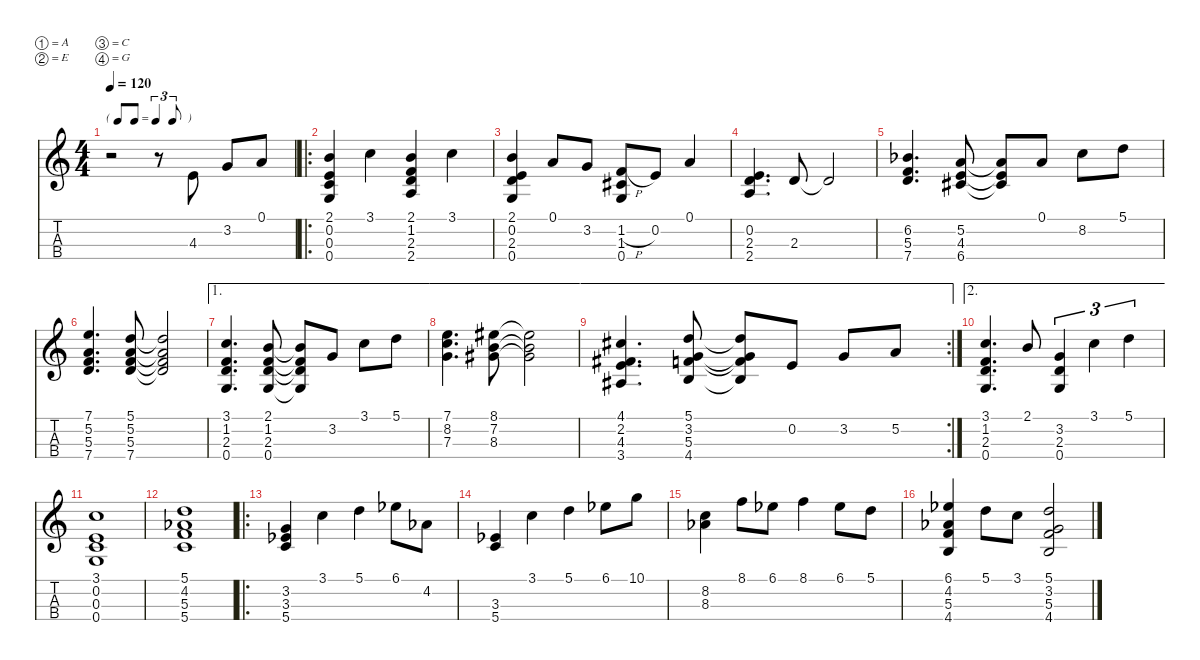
\defaultSystemsLayout 4
\hideDynamics
\bracketExtendMode nobrackets
\otherSystemsTrackNameOrientation horizontal
\track ("Ukulele" " ") {defaultSystemsLayout 4 instrument acousticguitarnylon}
\staff {score tabs}
\tuning (A4 E4 C4 G3)
\displaytranspose 0
\ts (4 4)
\tf triplet8th
\tempo 120
\clef g2
\ks c
r.2{dy mf instrument acousticguitarnylon beam Down} r.8{beam Down} 4.3.8{beam Up} 3.2.8{beam Up} 0.1.8{beam Up} |
\ro
(2.1 0.3 0.2 0.4).4{beam Up} 3.1.4{beam Down} (2.1 1.2 2.3 2.4).4{beam Up} 3.1.4{beam Down} |
(2.1 0.2 2.3 0.4).4{beam Up} 0.1.8{beam Up} 3.2.8{beam Up} (1.2{h} 1.3{acc #} 0.4).8{beam Up} 0.2.8{beam Up} 0.1.4{beam Up} |
(0.2 2.3 2.4).4{d beam Up} 2.3.8{beam Up} 2.3{t}.2{beam Up} |
(7.4 5.3 6.2{acc b}).4{d beam Up} (5.2 4.3 6.4{acc #}).8{beam Up} (6.4{t acc #} 4.3{t} 5.2{t}).8{beam Up} 0.1.8{beam Up} 8.2.8{beam Down} 5.1.8{beam Down} |
(7.1 7.4 5.3 5.2).4{d beam Up} (5.1 5.2 5.3 7.4).8{beam Up} (7.4{t} 5.3{t} 5.2{t} 5.1{t}).2{beam Up} |
\ae 1
(0.4 2.3 1.2 3.1).4{d beam Up} (2.1 1.2 2.3 0.4).8{beam Up} (0.4{t} 2.3{t} 1.2{t} 2.1{t}).8{beam Up} 3.2.8{beam Up} 3.1.8{beam Down} 5.1.8{beam Down} |
\ae 1
(7.1 8.2 7.3).4{d beam Down} (8.3{acc #} 7.2 8.1{acc #}).8{beam Down} (8.1{t acc #} 7.2{t} 8.3{t acc #}).2{beam Down} |
\ae 1
\rc 2
(3.4{acc #} 4.3 2.2{acc #} 4.1{acc #}).4{d beam Up} (4.4 5.3 3.2 5.1).8{beam Up} (4.4{t} 5.3{t} 3.2{t} 5.1{t}).8{beam Up} 0.2.8{beam Up} 3.2.8{beam Up} 5.2.8{beam Up} |
\ae 2
(0.4 2.3 1.2 3.1).4{d beam Up} 2.1.8{beam Up} (3.2 0.4 2.3).4{tu (3 2) beam Up} 3.1.4{tu (3 2) beam Down} 5.1.4{tu (3 2) beam Down} |
(0.4 0.3 0.2 3.1).1{beam Up} |
(5.1 5.3 5.4 4.2{acc b}).1{beam Up} |
\ro
(5.4 3.3{acc b} 3.2).4{beam Up} 3.1.4{beam Down} 5.1.4{beam Down} 6.1{acc b}.8{beam Down} 4.2{acc b}.8{beam Down} |
(5.4 3.3{acc b}).4{beam Up} 3.1.4{beam Down} 5.1.4{beam Down} 6.1{acc b}.8{beam Down} 10.1.8{beam Down} |
(8.3{acc b} 8.2).4{beam Down} 8.1.8{beam Down} 6.1{acc b}.8{beam Down} 8.1.4{beam Down} 6.1{acc b}.8{beam Down} 5.1.8{beam Down} |
(6.1{acc b} 4.4 5.3 4.2{acc b}).4{beam Up} 5.1.8{beam Down} 3.1.8{beam Down} (5.1 4.4 5.3 3.2).2{beam Up}
